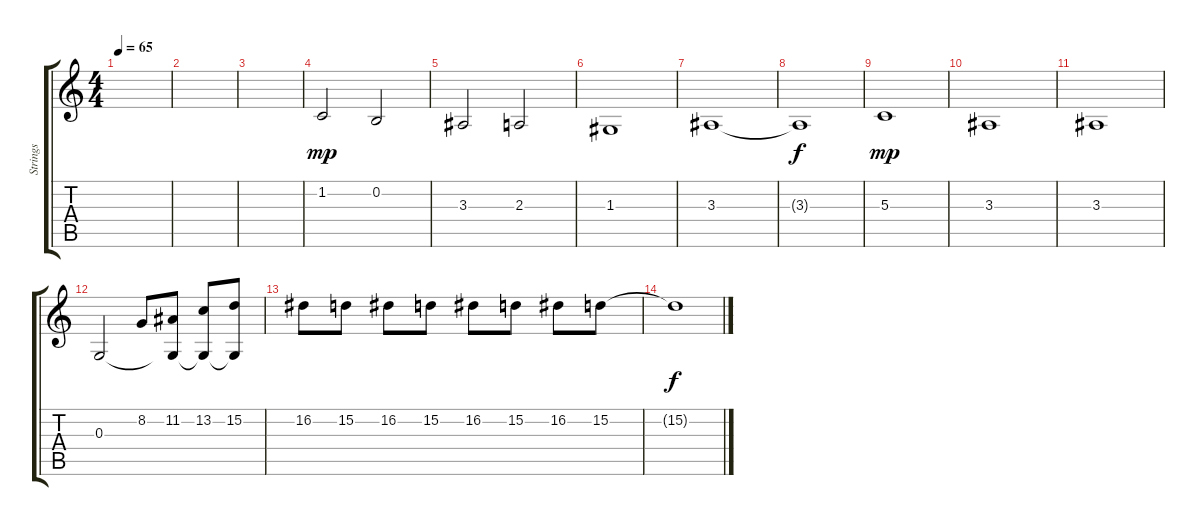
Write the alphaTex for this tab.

\track ("Strings" "Strings") {instrument stringensemble1}
\staff {score tabs}
\tuning (E4 B3 G3 D3 A2 E2) {hide}
\ts (4 4)
\tempo 65
\clef g2
\ks c
|
|
|
1.2.2{dy mp volume 13 instrument stringensemble2} 0.2.2 |
3.3.2 2.3.2 |
1.3.1 |
3.3.1 |
3.3{t}.1{dy f} |
5.3.1{dy mp} |
3.3.1 |
3.3.1 |
0.3.2 8.2.8{instrument stringensemble1} (11.2 0.3{t}).8 (13.2 0.3{t}).8 (15.2 0.3{t}).8 |
16.2.8 15.2.8 16.2.8 15.2.8 16.2.8 15.2.8 16.2.8 15.2.8 |
15.2{t}.1{dy f}
